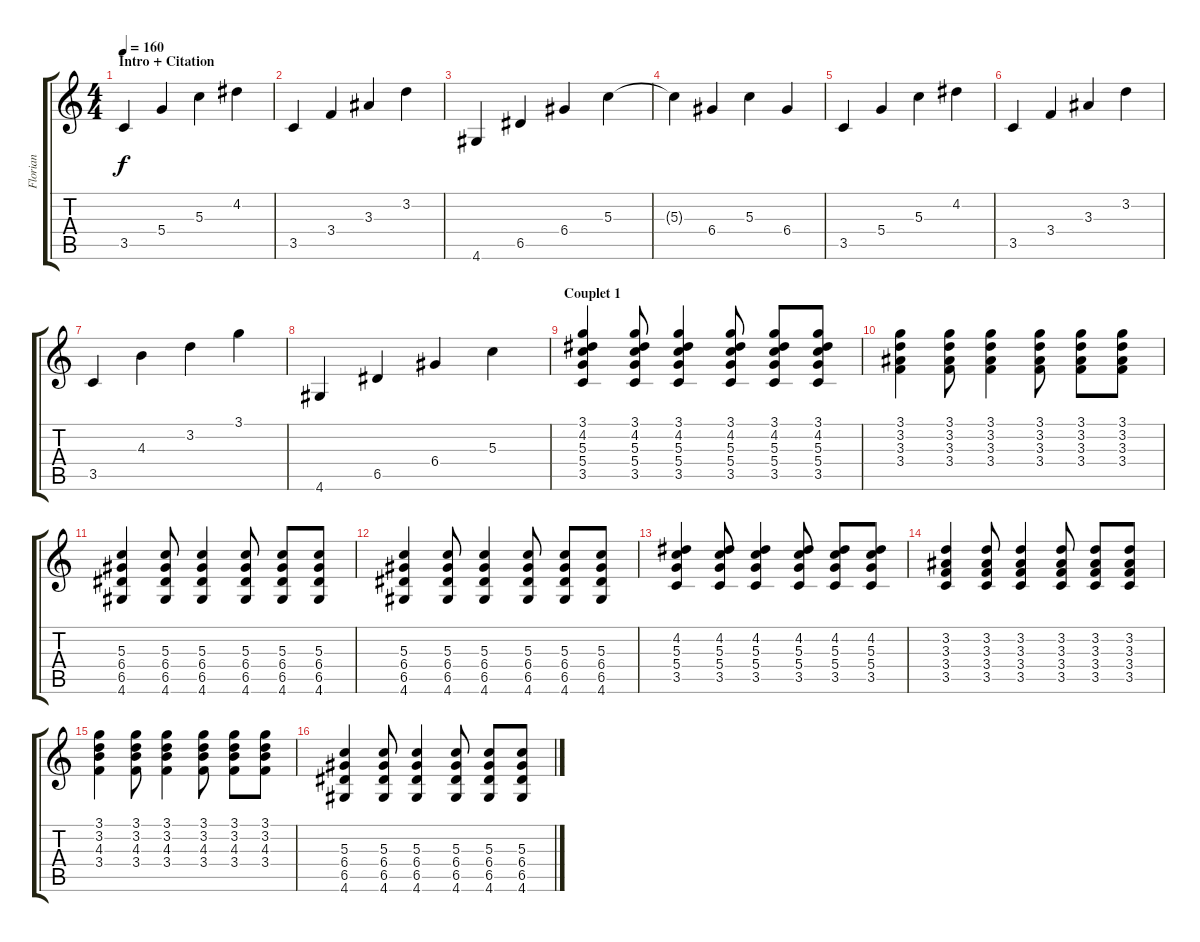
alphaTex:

\track ("Florian" "Florian") {instrument distortionguitar}
\staff {score tabs}
\tuning (E4 B3 G3 D3 A2 E2) {hide}
\ts (4 4)
\section ("" "Intro + Citation")
\tempo 160
\clef g2
\ks c
3.5.4{dy f instrument electricguitarclean} 5.4.4 5.3.4 4.2.4 |
3.5.4 3.4.4 3.3.4 3.2.4 |
4.6.4 6.5.4 6.4.4 5.3.4 |
5.3{t}.4 6.4.4 5.3.4 6.4.4 |
3.5.4 5.4.4 5.3.4 4.2.4 |
3.5.4 3.4.4 3.3.4 3.2.4 |
3.5.4 4.3.4 3.2.4 3.1.4 |
4.6.4 6.5.4 6.4.4 5.3.4 |
\section ("" "Couplet 1")
(3.1 4.2 5.3 5.4 3.5).4 (3.1 4.2 5.3 5.4 3.5).8 (3.1 4.2 5.3 5.4 3.5).4 (3.1 4.2 5.3 5.4 3.5).8 (3.1 4.2 5.3 5.4 3.5).8 (3.1 4.2 5.3 5.4 3.5).8 |
(3.1 3.2 3.3 3.4).4 (3.1 3.2 3.3 3.4).8 (3.1 3.2 3.3 3.4).4 (3.1 3.2 3.3 3.4).8 (3.1 3.2 3.3 3.4).8 (3.1 3.2 3.3 3.4).8 |
(5.3 6.4 6.5 4.6).4 (5.3 6.4 6.5 4.6).8 (5.3 6.4 6.5 4.6).4 (5.3 6.4 6.5 4.6).8 (5.3 6.4 6.5 4.6).8 (5.3 6.4 6.5 4.6).8 |
(5.3 6.4 6.5 4.6).4 (5.3 6.4 6.5 4.6).8 (5.3 6.4 6.5 4.6).4 (5.3 6.4 6.5 4.6).8 (5.3 6.4 6.5 4.6).8 (5.3 6.4 6.5 4.6).8 |
(4.2 5.3 5.4 3.5).4 (4.2 5.3 5.4 3.5).8 (4.2 5.3 5.4 3.5).4 (4.2 5.3 5.4 3.5).8 (4.2 5.3 5.4 3.5).8 (4.2 5.3 5.4 3.5).8 |
(3.2 3.3 3.4 3.5).4 (3.2 3.3 3.4 3.5).8 (3.2 3.3 3.4 3.5).4 (3.2 3.3 3.4 3.5).8 (3.2 3.3 3.4 3.5).8 (3.2 3.3 3.4 3.5).8 |
(3.1 3.2 4.3 3.4).4 (3.1 3.2 4.3 3.4).8 (3.1 3.2 4.3 3.4).4 (3.1 3.2 4.3 3.4).8 (3.1 3.2 4.3 3.4).8 (3.1 3.2 4.3 3.4).8 |
(5.3 6.4 6.5 4.6).4 (5.3 6.4 6.5 4.6).8 (5.3 6.4 6.5 4.6).4 (5.3 6.4 6.5 4.6).8 (5.3 6.4 6.5 4.6).8 (5.3 6.4 6.5 4.6).8
